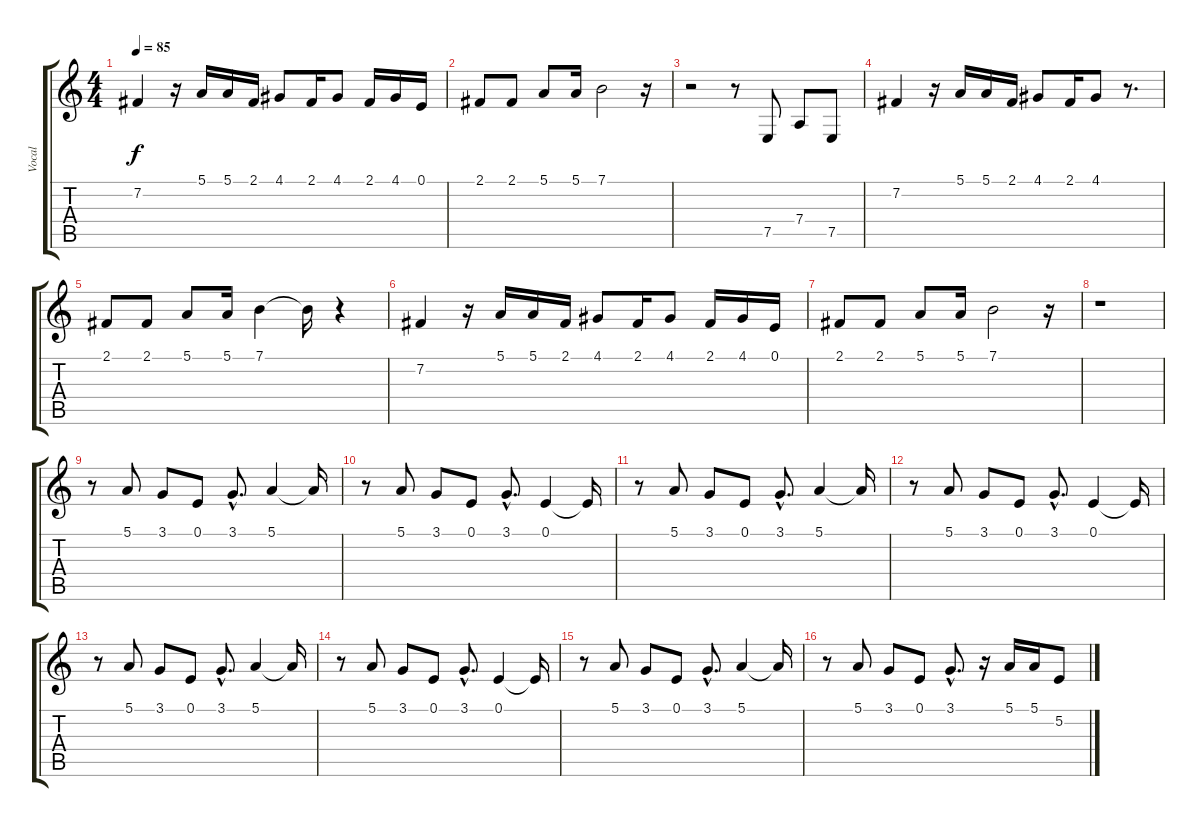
\track ("Vocal" "Vocal") {instrument bagpipe}
\staff {score tabs}
\tuning (E4 B3 G3 D3 A2 E2) {hide}
\ts (4 4)
\tempo 85
\clef g2
\ks c
7.2.4{dy f} r.16 5.1.16 5.1.16 2.1.16 4.1.8 2.1.16 4.1.8 2.1.16 4.1.16 0.1.16 |
2.1.8 2.1.8 5.1.8 5.1.16 7.1.2 r.16 |
r.2 r.8 7.5.8 7.4.8 7.5.8 |
7.2.4 r.16 5.1.16 5.1.16 2.1.16 4.1.8 2.1.16 4.1.8 r.8{d} |
2.1.8 2.1.8 5.1.8 5.1.16 7.1.4 7.1{t}.16 r.4 |
7.2.4 r.16 5.1.16 5.1.16 2.1.16 4.1.8 2.1.16 4.1.8 2.1.16 4.1.16 0.1.16 |
2.1.8 2.1.8 5.1.8 5.1.16 7.1.2 r.16 |
r.1 |
r.8 5.1.8 3.1.8 0.1.8 3.1{hac}.8{d} 5.1.4 5.1{t}.16 |
r.8 5.1.8 3.1.8 0.1.8 3.1{hac}.8{d} 0.1.4 0.1{t}.16 |
r.8 5.1.8 3.1.8 0.1.8 3.1{hac}.8{d} 5.1.4 5.1{t}.16 |
r.8 5.1.8 3.1.8 0.1.8 3.1{hac}.8{d} 0.1.4 0.1{t}.16 |
r.8 5.1.8 3.1.8 0.1.8 3.1{hac}.8{d} 5.1.4 5.1{t}.16 |
r.8 5.1.8 3.1.8 0.1.8 3.1{hac}.8{d} 0.1.4 0.1{t}.16 |
r.8 5.1.8 3.1.8 0.1.8 3.1{hac}.8{d} 5.1.4 5.1{t}.16 |
r.8 5.1.8 3.1.8 0.1.8 3.1{hac}.8{d} r.16 5.1.16 5.1.16 5.2.8
